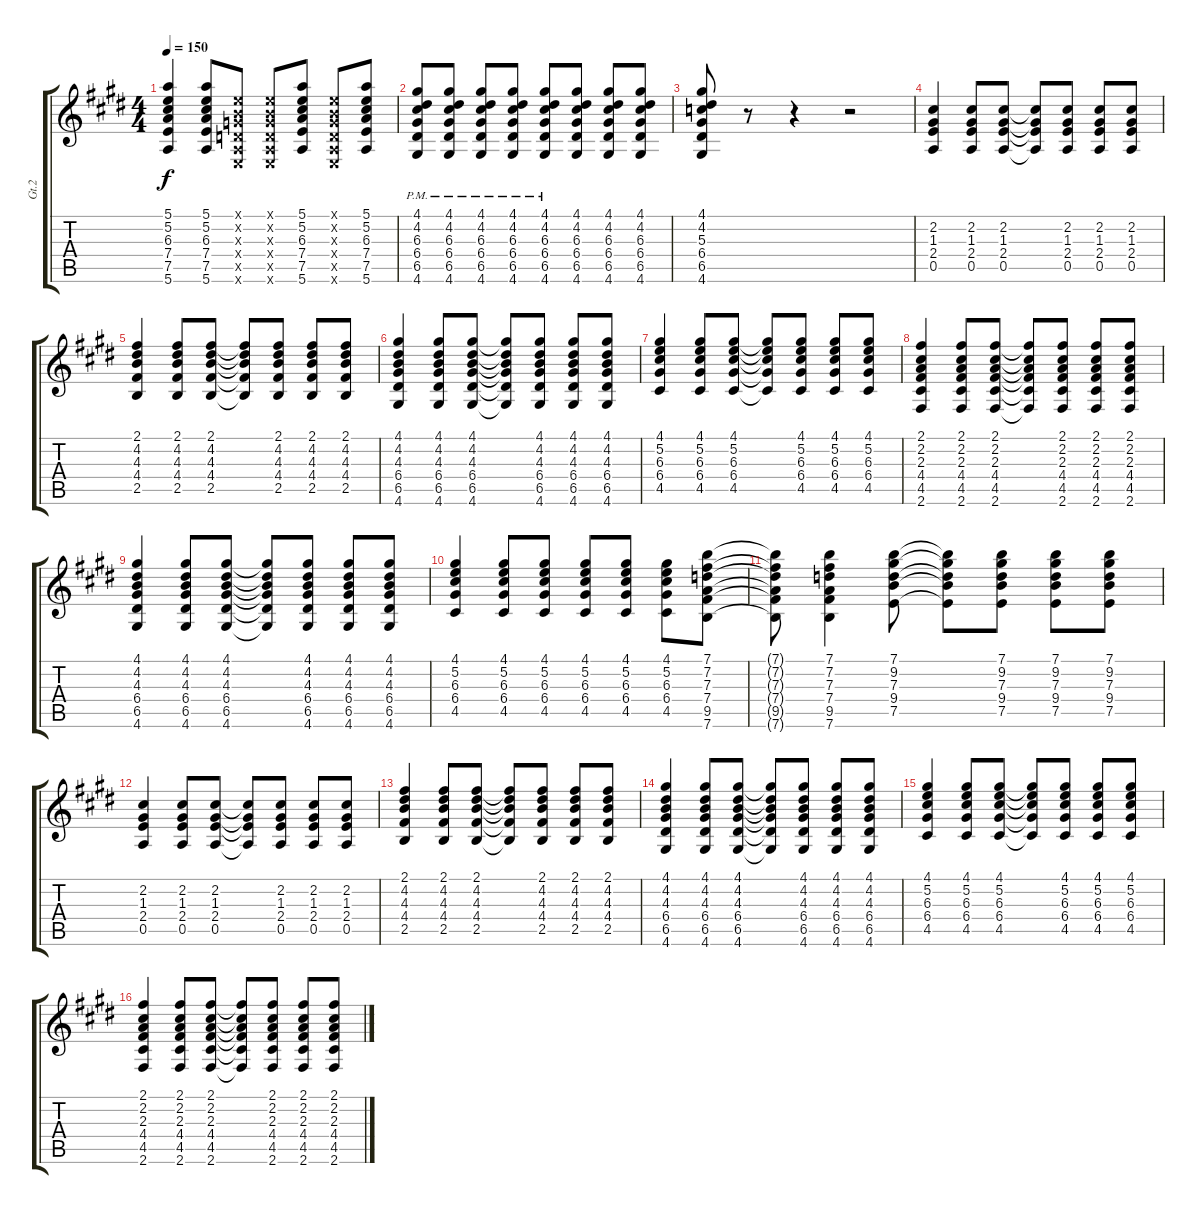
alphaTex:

\track ("Gt.2" "Gt.2") {instrument distortionguitar}
\staff {score tabs}
\tuning (E4 B3 G3 D3 A2 E2) {hide}
\ts (4 4)
\tempo 150
\clef g2
\ks e
(5.1 5.2 6.3 7.4 7.5 5.6).4{dy f} (5.1 5.2 6.3 7.4 7.5 5.6).8 (0.1{x} 0.2{x} 0.3{x} 0.4{x} 0.5{x} 0.6{x}).8 (0.1{x} 0.2{x} 0.3{x} 0.4{x} 0.5{x} 0.6{x}).8 (5.1 5.2 6.3 7.4 7.5 5.6).8 (0.1{x} 0.2{x} 0.3{x} 0.4{x} 0.5{x} 0.6{x}).8 (5.1 5.2 6.3 7.4 7.5 5.6).8 |
(4.1{pm} 4.2{pm} 6.3{pm} 6.4{pm} 6.5{pm} 4.6{pm}).8 (4.1{pm} 4.2{pm} 6.3{pm} 6.4{pm} 6.5{pm} 4.6{pm}).8 (4.1{pm} 4.2{pm} 6.3{pm} 6.4{pm} 6.5{pm} 4.6{pm}).8 (4.1{pm} 4.2{pm} 6.3{pm} 6.4{pm} 6.5{pm} 4.6{pm}).8 (4.1{pm} 4.2{pm} 6.3{pm} 6.4{pm} 6.5{pm} 4.6{pm}).8 (4.1 4.2 6.3 6.4 6.5 4.6).8 (4.1 4.2 6.3 6.4 6.5 4.6).8 (4.1 4.2 6.3 6.4 6.5 4.6).8 |
(4.1 4.2 5.3 6.4 6.5 4.6).8 r.8 r.4 r.2 |
(2.2 1.3 2.4 0.5).4 (2.2 1.3 2.4 0.5).8 (2.2 1.3 2.4 0.5).8 (2.2{t} 1.3{t} 2.4{t} 0.5{t}).8 (2.2 1.3 2.4 0.5).8 (2.2 1.3 2.4 0.5).8 (2.2 1.3 2.4 0.5).8 |
(2.1 4.2 4.3 4.4 2.5).4 (2.1 4.2 4.3 4.4 2.5).8 (2.1 4.2 4.3 4.4 2.5).8 (2.1{t} 4.2{t} 4.3{t} 4.4{t} 2.5{t}).8 (2.1 4.2 4.3 4.4 2.5).8 (2.1 4.2 4.3 4.4 2.5).8 (2.1 4.2 4.3 4.4 2.5).8 |
(4.1 4.2 4.3 6.4 6.5 4.6).4 (4.1 4.2 4.3 6.4 6.5 4.6).8 (4.1 4.2 4.3 6.4 6.5 4.6).8 (4.1{t} 4.2{t} 4.3{t} 6.4{t} 6.5{t} 4.6{t}).8 (4.1 4.2 4.3 6.4 6.5 4.6).8 (4.1 4.2 4.3 6.4 6.5 4.6).8 (4.1 4.2 4.3 6.4 6.5 4.6).8 |
(4.1 5.2 6.3 6.4 4.5).4{txt ""} (4.1 5.2 6.3 6.4 4.5).8 (4.1 5.2 6.3 6.4 4.5).8 (4.1{t} 5.2{t} 6.3{t} 6.4{t} 4.5{t}).8 (4.1 5.2 6.3 6.4 4.5).8 (4.1 5.2 6.3 6.4 4.5).8 (4.1 5.2 6.3 6.4 4.5).8 |
(2.1 2.2 2.3 4.4 4.5 2.6).4 (2.1 2.2 2.3 4.4 4.5 2.6).8 (2.1 2.2 2.3 4.4 4.5 2.6).8 (2.1{t} 2.2{t} 2.3{t} 4.4{t} 4.5{t} 2.6{t}).8 (2.1 2.2 2.3 4.4 4.5 2.6).8 (2.1 2.2 2.3 4.4 4.5 2.6).8 (2.1 2.2 2.3 4.4 4.5 2.6).8 |
(4.1 4.2 4.3 6.4 6.5 4.6).4 (4.1 4.2 4.3 6.4 6.5 4.6).8 (4.1 4.2 4.3 6.4 6.5 4.6).8 (4.1{t} 4.2{t} 4.3{t} 6.4{t} 6.5{t} 4.6{t}).8 (4.1 4.2 4.3 6.4 6.5 4.6).8 (4.1 4.2 4.3 6.4 6.5 4.6).8 (4.1 4.2 4.3 6.4 6.5 4.6).8 |
(4.1 5.2 6.3 6.4 4.5).4 (4.1 5.2 6.3 6.4 4.5).8 (4.1 5.2 6.3 6.4 4.5).8 (4.1 5.2 6.3 6.4 4.5).8 (4.1 5.2 6.3 6.4 4.5).8 (4.1 5.2 6.3 6.4 4.5).8 (7.1 7.2 7.3 7.4 9.5 7.6).8 |
(7.1{t} 7.2{t} 7.3{t} 7.4{t} 9.5{t} 7.6{t}).8 (7.1 7.2 7.3 7.4 9.5 7.6).4 (7.1 9.2 7.3 9.4 7.5).8 (7.1{t} 9.2{t} 7.3{t} 9.4{t} 7.5{t}).8 (7.1 9.2 7.3 9.4 7.5).8 (7.1 9.2 7.3 9.4 7.5).8 (7.1 9.2 7.3 9.4 7.5).8 |
(2.2 1.3 2.4 0.5).4 (2.2 1.3 2.4 0.5).8 (2.2 1.3 2.4 0.5).8 (2.2{t} 1.3{t} 2.4{t} 0.5{t}).8 (2.2 1.3 2.4 0.5).8 (2.2 1.3 2.4 0.5).8 (2.2 1.3 2.4 0.5).8 |
(2.1 4.2 4.3 4.4 2.5).4 (2.1 4.2 4.3 4.4 2.5).8 (2.1 4.2 4.3 4.4 2.5).8 (2.1{t} 4.2{t} 4.3{t} 4.4{t} 2.5{t}).8 (2.1 4.2 4.3 4.4 2.5).8 (2.1 4.2 4.3 4.4 2.5).8 (2.1 4.2 4.3 4.4 2.5).8 |
(4.1 4.2 4.3 6.4 6.5 4.6).4 (4.1 4.2 4.3 6.4 6.5 4.6).8 (4.1 4.2 4.3 6.4 6.5 4.6).8 (4.1{t} 4.2{t} 4.3{t} 6.4{t} 6.5{t} 4.6{t}).8 (4.1 4.2 4.3 6.4 6.5 4.6).8 (4.1 4.2 4.3 6.4 6.5 4.6).8 (4.1 4.2 4.3 6.4 6.5 4.6).8 |
(4.1 5.2 6.3 6.4 4.5).4 (4.1 5.2 6.3 6.4 4.5).8 (4.1 5.2 6.3 6.4 4.5).8 (4.1{t} 5.2{t} 6.3{t} 6.4{t} 4.5{t}).8 (4.1 5.2 6.3 6.4 4.5).8 (4.1 5.2 6.3 6.4 4.5).8 (4.1 5.2 6.3 6.4 4.5).8 |
(2.1 2.2 2.3 4.4 4.5 2.6).4 (2.1 2.2 2.3 4.4 4.5 2.6).8 (2.1 2.2 2.3 4.4 4.5 2.6).8 (2.1{t} 2.2{t} 2.3{t} 4.4{t} 4.5{t} 2.6{t}).8 (2.1 2.2 2.3 4.4 4.5 2.6).8 (2.1 2.2 2.3 4.4 4.5 2.6).8 (2.1 2.2 2.3 4.4 4.5 2.6).8
